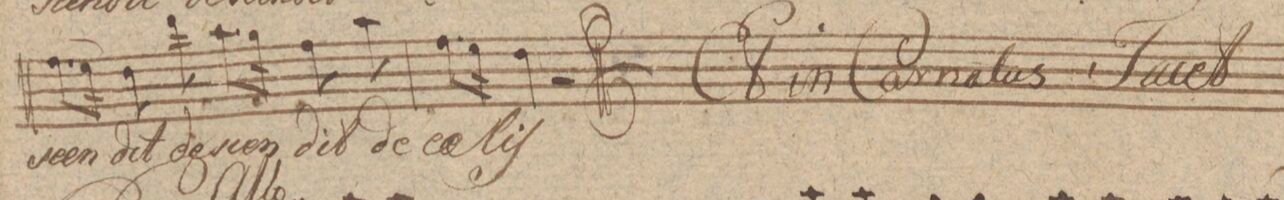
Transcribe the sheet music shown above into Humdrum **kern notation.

**kern	**text	**dynam
*I"Alto	*	*
*clefC3	*	*
*k[f#c#g#d#]	*	*
*met(c)	*	*
*M4/4	*	*
(8.g#\L	-scen-	.
16f#\Jk)	.	.
8e\	-dit	.
8ee\	de-	.
8.b\L	-scen-	.
16a\Jk	.	.
8g#\	-dit	.
8b\	de	.
=30	=30	=30
8.g#\L	-cae-	.
16f#\Jk	.	.
4e\	-lis	.
2r	.	.
=31||	=31||	=31||
*M3/8	*	*
4.ryy	.	.
=32	=32	=32
4.ryy	.	.
=33	=33	=33
4.ryy	.	.
=34	=34	=34
4.ryy	.	.
=35	=35	=35
4.ryy	.	.
=36	=36	=36
4.ryy	.	.
=37	=37	=37
4.ryy	.	.
=38	=38	=38
4.ryy	.	.
=39	=39	=39
4.ryy	.	.
=40	=40	=40
4.ryy	.	.
=41	=41	=41
4.ryy	.	.
=42	=42	=42
4.ryy	.	.
=43	=43	=43
4.ryy	.	.
=44	=44	=44
4.ryy	.	.
=45	=45	=45
4.ryy	.	.
=46	=46	=46
4.ryy	.	.
=47	=47	=47
4.ryy	.	.
=48	=48	=48
4.ryy	.	.
=49	=49	=49
4.ryy	.	.
=50	=50	=50
4.ryy	.	.
=51	=51	=51
4.ryy	.	.
=52	=52	=52
4.ryy	.	.
=53	=53	=53
4.ryy	.	.
=54	=54	=54
4.ryy	.	.
=55	=55	=55
4.ryy	.	.
=56	=56	=56
4.ryy	.	.
=57	=57	=57
4.ryy	.	.
=58	=58	=58
4.ryy	.	.
=59	=59	=59
4.ryy	.	.
=60	=60	=60
4.ryy	.	.
=61	=61	=61
4.ryy	.	.
=62	=62	=62
4.ryy	.	.
=63	=63	=63
4.ryy	.	.
=64	=64	=64
4.ryy	.	.
=65	=65	=65
4.ryy	.	.
=66	=66	=66
4.ryy	.	.
=67	=67	=67
4.ryy	.	.
=68	=68	=68
4.ryy	.	.
=69	=69	=69
4.ryy	.	.
=70	=70	=70
4.ryy	.	.
=71	=71	=71
4.ryy	.	.
=72	=72	=72
4.ryy	.	.
=73	=73	=73
4.ryy	.	.
=74	=74	=74
4.ryy	.	.
=75	=75	=75
4.ryy	.	.
=76	=76	=76
4.ryy	.	.
=77	=77	=77
4.ryy	.	.
=78	=78	=78
4.ryy	.	.
=79	=79	=79
4.ryy	.	.
=80	=80	=80
4.ryy	.	.
=81	=81	=81
4.ryy	.	.
=82	=82	=82
4.ryy	.	.
=83	=83	=83
4.ryy	.	.
=84	=84	=84
4.ryy	.	.
=85	=85	=85
4.ryy	.	.
=86	=86	=86
4.ryy	.	.
=87	=87	=87
4.ryy	.	.
=88	=88	=88
4.ryy	.	.
=89	=89	=89
4.ryy	.	.
=90	=90	=90
4.ryy	.	.
=91	=91	=91
4.ryy	.	.
=92	=92	=92
4.ryy	.	.
=93	=93	=93
4.ryy	.	.
=94	=94	=94
4.ryy	.	.
=95	=95	=95
4.ryy	.	.
=96	=96	=96
4.ryy	.	.
=97	=97	=97
4.ryy	.	.
=98	=98	=98
4.ryy	.	.
=99	=99	=99
4.ryy	.	.
=100	=100	=100
4.ryy	.	.
=101	=101	=101
4.ryy	.	.
=102	=102	=102
4.ryy	.	.
=103	=103	=103
4.ryy	.	.
=104	=104	=104
4.ryy	.	.
=105	=105	=105
4.ryy	.	.
=106	=106	=106
4.ryy	.	.
=107	=107	=107
4.ryy	.	.
=108	=108	=108
4.ryy	.	.
=109	=109	=109
4.ryy	.	.
=110	=110	=110
4.ryy	.	.
=111	=111	=111
4.ryy	.	.
=112	=112	=112
4.ryy	.	.
=113	=113	=113
4.ryy	.	.
=114	=114	=114
4.ryy	.	.
=115	=115	=115
4.ryy	.	.
=116	=116	=116
4.ryy	.	.
=117	=117	=117
4.ryy	.	.
=118	=118	=118
4.ryy	.	.
=119	=119	=119
4.ryy	.	.
=120	=120	=120
4.ryy	.	.
=121	=121	=121
4.ryy	.	.
=122	=122	=122
4.ryy	.	.
=123	=123	=123
4.ryy	.	.
=124	=124	=124
4.ryy	.	.
=125	=125	=125
4.ryy	.	.
=126	=126	=126
4.ryy	.	.
=127	=127	=127
4.ryy	.	.
=128	=128	=128
4.ryy	.	.
=129	=129	=129
4.ryy	.	.
=130	=130	=130
4.ryy	.	.
=131	=131	=131
4.ryy	.	.
=132	=132	=132
4.ryy	.	.
=133	=133	=133
4.ryy	.	.
=134	=134	=134
4.ryy	.	.
=135	=135	=135
4.ryy	.	.
=136	=136	=136
4.ryy	.	.
=137	=137	=137
4.ryy	.	.
=138	=138	=138
4.ryy	.	.
=139	=139	=139
4.ryy	.	.
=140	=140	=140
4.ryy	.	.
=141	=141	=141
4.ryy	.	.
=142	=142	=142
4.ryy	.	.
=143	=143	=143
4.ryy	.	.
==144	==144	==144
*k[f#c#g#d#]	*	*
*M4/4	*	*
*met(c)	*	*
*mmet(c)	*	*
*-	*-	*-
